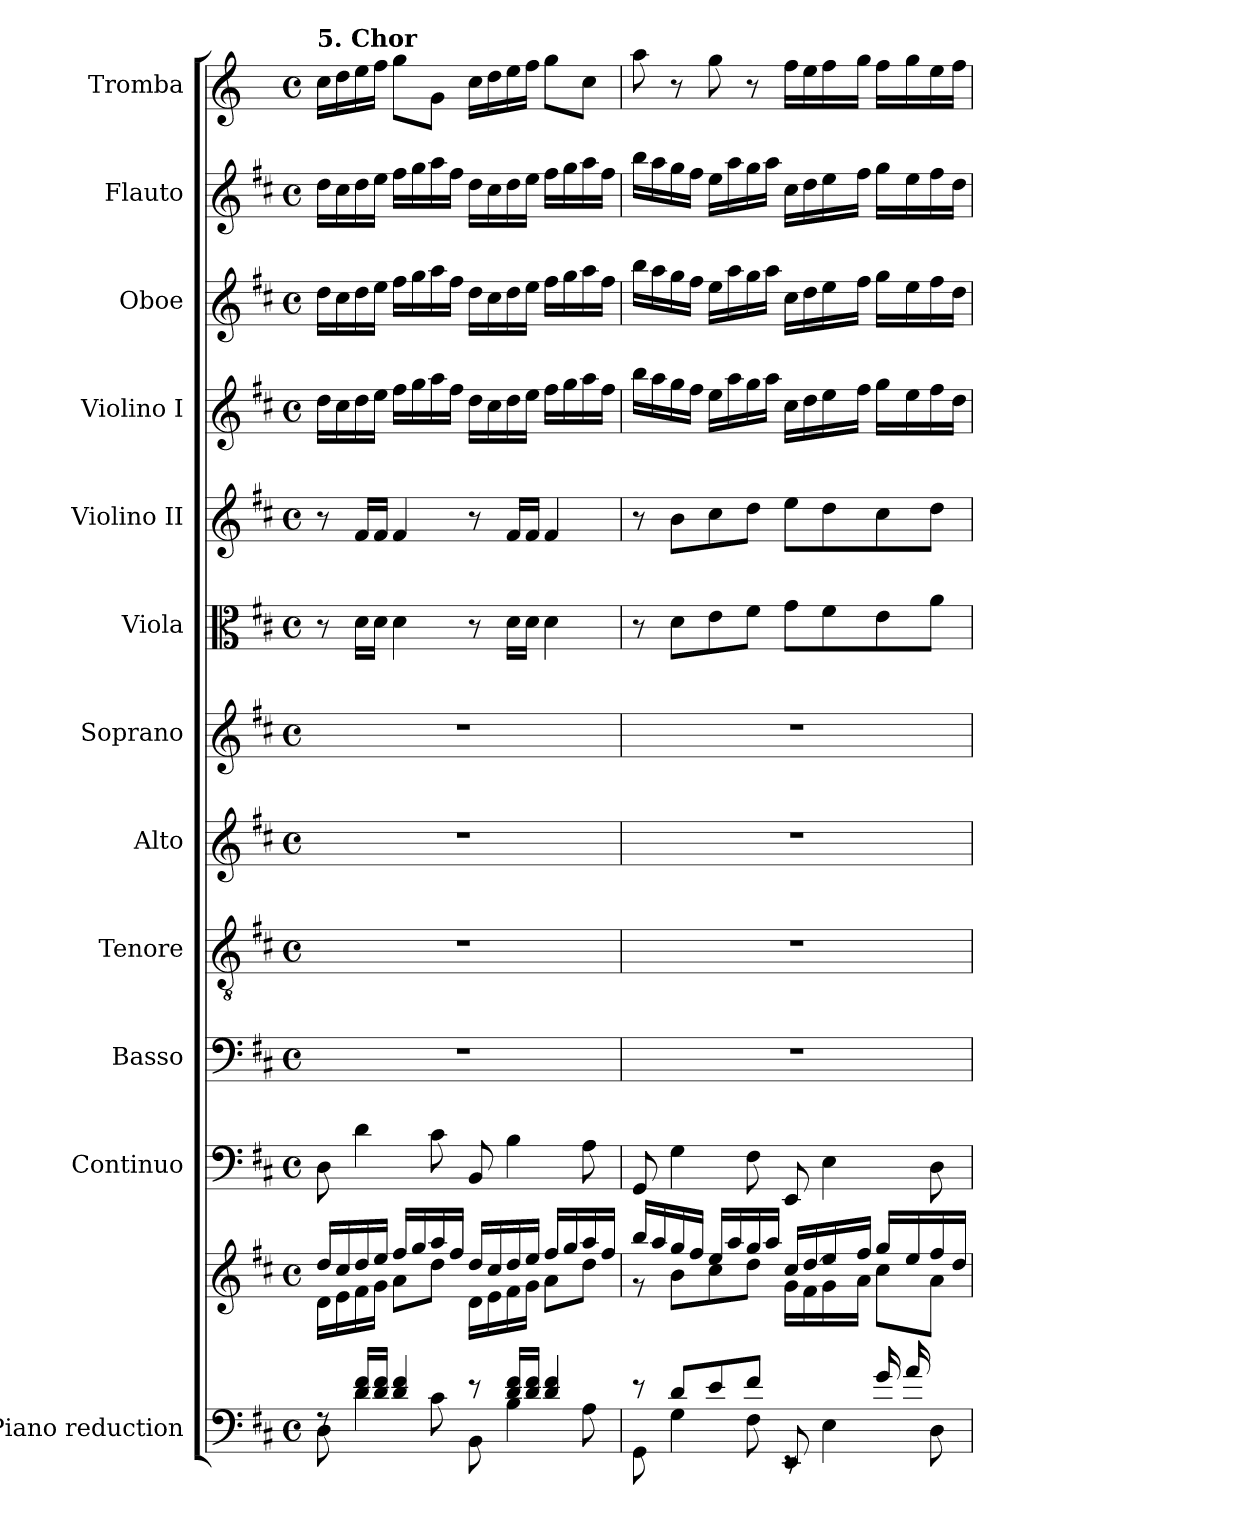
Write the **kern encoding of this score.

**kern	**kern	**kern	**kern	**kern	**kern	**kern	**kern	**kern	**kern	**kern	**kern	**kern
*part12	*part12	*part11	*part10	*part9	*part8	*part7	*part6	*part5	*part4	*part3	*part2	*part1
*staff13	*staff12	*staff11	*staff10	*staff9	*staff8	*staff7	*staff6	*staff5	*staff4	*staff3	*staff2	*staff1
*I"Piano reduction	*	*I"Continuo	*I"Basso	*I"Tenore	*I"Alto	*I"Soprano	*I"Viola	*I"Violino II	*I"Violino I	*I"Oboe	*I"Flauto	*I"Tromba
*I'Pno	*	*	*	*	*	*	*I'Vla	*I'Vln	*I'Vln	*I'Ob	*I'Fl	*
*clefF4	*clefG2	*clefF4	*clefF4	*clefGv2	*clefG2	*clefG2	*clefC3	*clefG2	*clefG2	*clefG2	*clefG2	*clefG2
*	*	*	*	*	*	*	*	*	*	*	*	*ITrd-1c-2
*k[f#c#]	*k[f#c#]	*k[f#c#]	*k[f#c#]	*k[f#c#]	*k[f#c#]	*k[f#c#]	*k[f#c#]	*k[f#c#]	*k[f#c#]	*k[f#c#]	*k[f#c#]	*k[f#c#]
*M4/4	*M4/4	*M4/4	*M4/4	*M4/4	*M4/4	*M4/4	*M4/4	*M4/4	*M4/4	*M4/4	*M4/4	*M4/4
*met(c)	*met(c)	*met(c)	*met(c)	*met(c)	*met(c)	*met(c)	*met(c)	*met(c)	*met(c)	*met(c)	*met(c)	*met(c)
=1	=1	=1	=1	=1	=1	=1	=1	=1	=1	=1	=1	=1
*^	*^	*	*	*	*	*	*	*	*	*	*	*
!	!	!	!	!	!	!	!	!	!	!	!	!	!	!LO:TX:a:B:t=5. Chor
8rF	8D\	16dd/LL	16d\LL	8D\	1r	1r	1r	1r	8r	8r	16dd\LL	16dd\LL	16dd\LL	16dd\LL
.	.	16cc#/	16e\	.	.	.	.	.	.	.	16cc#\	16cc#\	16cc#\	16ee\
16d/ 16f#/LL	4d\	16dd/	16f#\	4d\	.	.	.	.	16d\LL	16f#/LL	16dd\	16dd\	16dd\	16ff#\
16d/ 16f#/JJ	.	16ee/JJ	16g\JJ	.	.	.	.	.	16d\JJ	16f#/JJ	16ee\JJ	16ee\JJ	16ee\JJ	16gg\JJ
4d/ 4f#/	.	16ff#/LL	8a\L	.	.	.	.	.	4d\	4f#/	16ff#\LL	16ff#\LL	16ff#\LL	8aa\L
.	.	16gg/	.	.	.	.	.	.	.	.	16gg\	16gg\	16gg\	.
.	8c#\	16aa/	8dd\J	8c#\	.	.	.	.	.	.	16aa\	16aa\	16aa\	8a\J
.	.	16ff#/JJ	.	.	.	.	.	.	.	.	16ff#\JJ	16ff#\JJ	16ff#\JJ	.
8r	8BB\	16dd/LL	16d\LL	8BB/	.	.	.	.	8r	8r	16dd\LL	16dd\LL	16dd\LL	16dd\LL
.	.	16cc#/	16e\	.	.	.	.	.	.	.	16cc#\	16cc#\	16cc#\	16ee\
16d/ 16f#/LL	4B\	16dd/	16f#\	4B\	.	.	.	.	16d\LL	16f#/LL	16dd\	16dd\	16dd\	16ff#\
16d/ 16f#/JJ	.	16ee/JJ	16g\JJ	.	.	.	.	.	16d\JJ	16f#/JJ	16ee\JJ	16ee\JJ	16ee\JJ	16gg\JJ
4d/ 4f#/	.	16ff#/LL	8a\L	.	.	.	.	.	4d\	4f#/	16ff#\LL	16ff#\LL	16ff#\LL	8aa\L
.	.	16gg/	.	.	.	.	.	.	.	.	16gg\	16gg\	16gg\	.
.	8A\	16aa/	8dd\J	8A\	.	.	.	.	.	.	16aa\	16aa\	16aa\	8dd\J
.	.	16ff#/JJ	.	.	.	.	.	.	.	.	16ff#\JJ	16ff#\JJ	16ff#\JJ	.
=2	=2	=2	=2	=2	=2	=2	=2	=2	=2	=2	=2	=2	=2	=2
*	*	*	*^	*	*	*	*	*	*	*	*	*	*	*
8r	8GG\	16bb/LL	8r	8ryy	8GG/	1r	1r	1r	1r	8r	8r	16bb\LL	16bb\LL	16bb\LL	8bb\
.	.	16aa/	.	.	.	.	.	.	.	.	.	16aa\	16aa\	16aa\	.
*	*	*	*v	*v	*	*	*	*	*	*	*	*	*	*	*
8d/L	4G\	16gg/	8b\L	4G\	.	.	.	.	8d\L	8b\L	16gg\	16gg\	16gg\	8r
.	.	16ff#/JJ	.	.	.	.	.	.	.	.	16ff#\JJ	16ff#\JJ	16ff#\JJ	.
8e/	.	16ee/LL	8cc#\	.	.	.	.	.	8e\	8cc#\	16ee\LL	16ee\LL	16ee\LL	8aa\
.	.	16aa/	.	.	.	.	.	.	.	.	16aa\	16aa\	16aa\	.
8f#/J	8F#\	16gg/	8dd\J	8F#\	.	.	.	.	8f#\J	8dd\J	16gg\	16gg\	16gg\	8r
.	.	16aa/JJ	.	.	.	.	.	.	.	.	16aa\JJ	16aa\JJ	16aa\JJ	.
8rEE	8EE/	16cc#/LL	16g\LL	8EE/	.	.	.	.	8g\L	8ee\L	16cc#\LL	16cc#\LL	16cc#\LL	16gg\LL
.	.	[16dd/	16f#\	.	.	.	.	.	.	.	16dd\	16dd\	16dd\	16ff#\
*	*	*	*^	*	*	*	*	*	*	*	*	*	*	*
8ryy	4E\	16ee/	16g\	8dd\]	4E\	.	.	.	.	8f#\	8dd\	16ee\	16ee\	16ee\	16gg\
.	.	16ff#/JJ	16a\JJ	.	.	.	.	.	.	.	.	16ff#\JJ	16ff#\JJ	16ff#\JJ	16aa\JJ
16g/LL	.	16gg/LL	8cc#\L	8ryy	.	.	.	.	.	8e\	8cc#\	16gg\LL	16gg\LL	16gg\LL	16gg\LL
16a/	.	16ee/	.	.	.	.	.	.	.	.	.	16ee\	16ee\	16ee\	16aa\
8ryy	8D\	16ff#/	8a\J	16f#\	8D\	.	.	.	.	8a\J	8dd\J	16ff#\	16ff#\	16ff#\	16ff#\
.	.	16dd/JJ	.	16g\JJ	.	.	.	.	.	.	.	16dd\JJ	16dd\JJ	16dd\JJ	16gg\JJ
*v	*v	*	*	*	*	*	*	*	*	*	*	*	*	*	*
*	*v	*v	*v	*	*	*	*	*	*	*	*	*	*	*
=	=	=	=	=	=	=	=	=	=	=	=	=
*-	*-	*-	*-	*-	*-	*-	*-	*-	*-	*-	*-	*-
